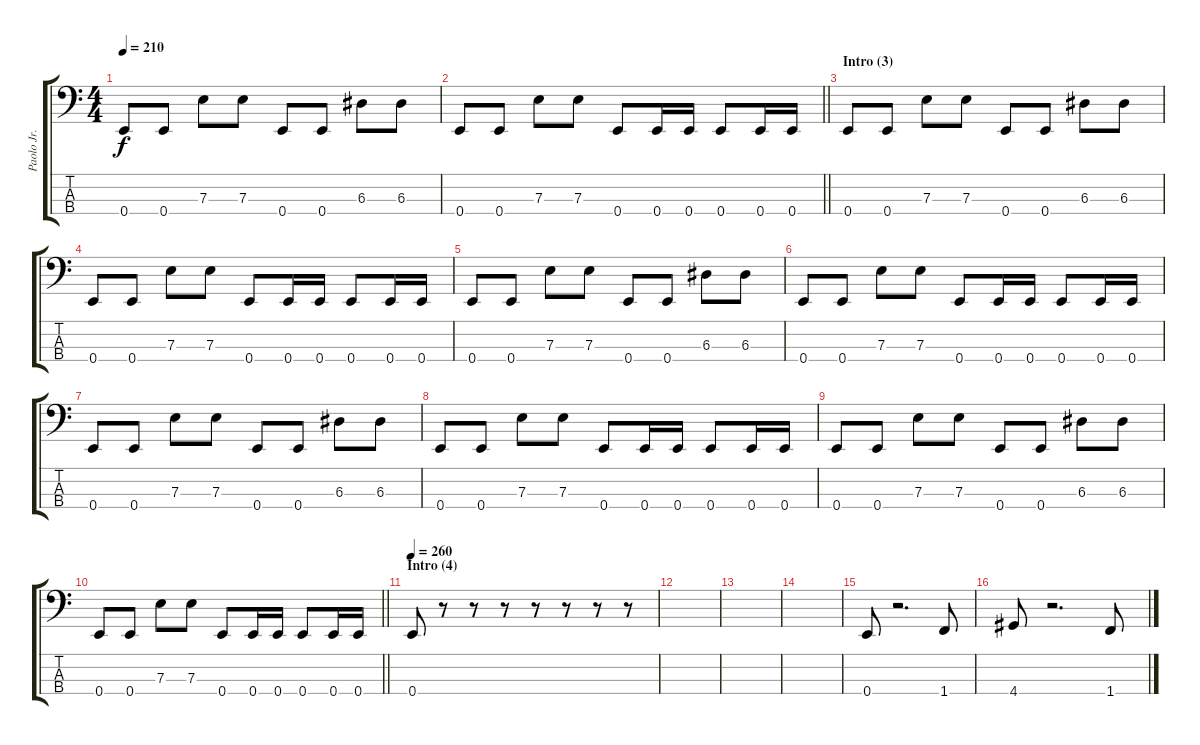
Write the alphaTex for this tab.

\track ("Paolo Jr." "Paolo Jr.") {instrument electricbasspick}
\staff {score tabs}
\tuning (G2 D2 A1 E1) {hide}
\ts (4 4)
\tempo 210
\clef f4
\ks c
0.4.8{dy f} 0.4.8 7.3.8 7.3.8 0.4.8 0.4.8 6.3.8 6.3.8 |
\barLineRight lightlight
0.4.8 0.4.8 7.3.8 7.3.8 0.4.8 0.4.16 0.4.16 0.4.8 0.4.16 0.4.16 |
\section ("" "Intro (3)")
0.4.8 0.4.8 7.3.8 7.3.8 0.4.8 0.4.8 6.3.8 6.3.8 |
0.4.8 0.4.8 7.3.8 7.3.8 0.4.8 0.4.16 0.4.16 0.4.8 0.4.16 0.4.16 |
0.4.8 0.4.8 7.3.8 7.3.8 0.4.8 0.4.8 6.3.8 6.3.8 |
0.4.8 0.4.8 7.3.8 7.3.8 0.4.8 0.4.16 0.4.16 0.4.8 0.4.16 0.4.16 |
0.4.8 0.4.8 7.3.8 7.3.8 0.4.8 0.4.8 6.3.8 6.3.8 |
0.4.8 0.4.8 7.3.8 7.3.8 0.4.8 0.4.16 0.4.16 0.4.8 0.4.16 0.4.16 |
0.4.8 0.4.8 7.3.8 7.3.8 0.4.8 0.4.8 6.3.8 6.3.8 |
\barLineRight lightlight
0.4.8 0.4.8 7.3.8 7.3.8 0.4.8 0.4.16 0.4.16 0.4.8 0.4.16 0.4.16 |
\section ("" "Intro (4)")
\tempo 260
0.4.8 r.8 r.8 r.8 r.8 r.8 r.8 r.8 |
|
|
|
0.4.8 r.2{d} 1.4.8 |
4.4.8 r.2{d} 1.4.8
